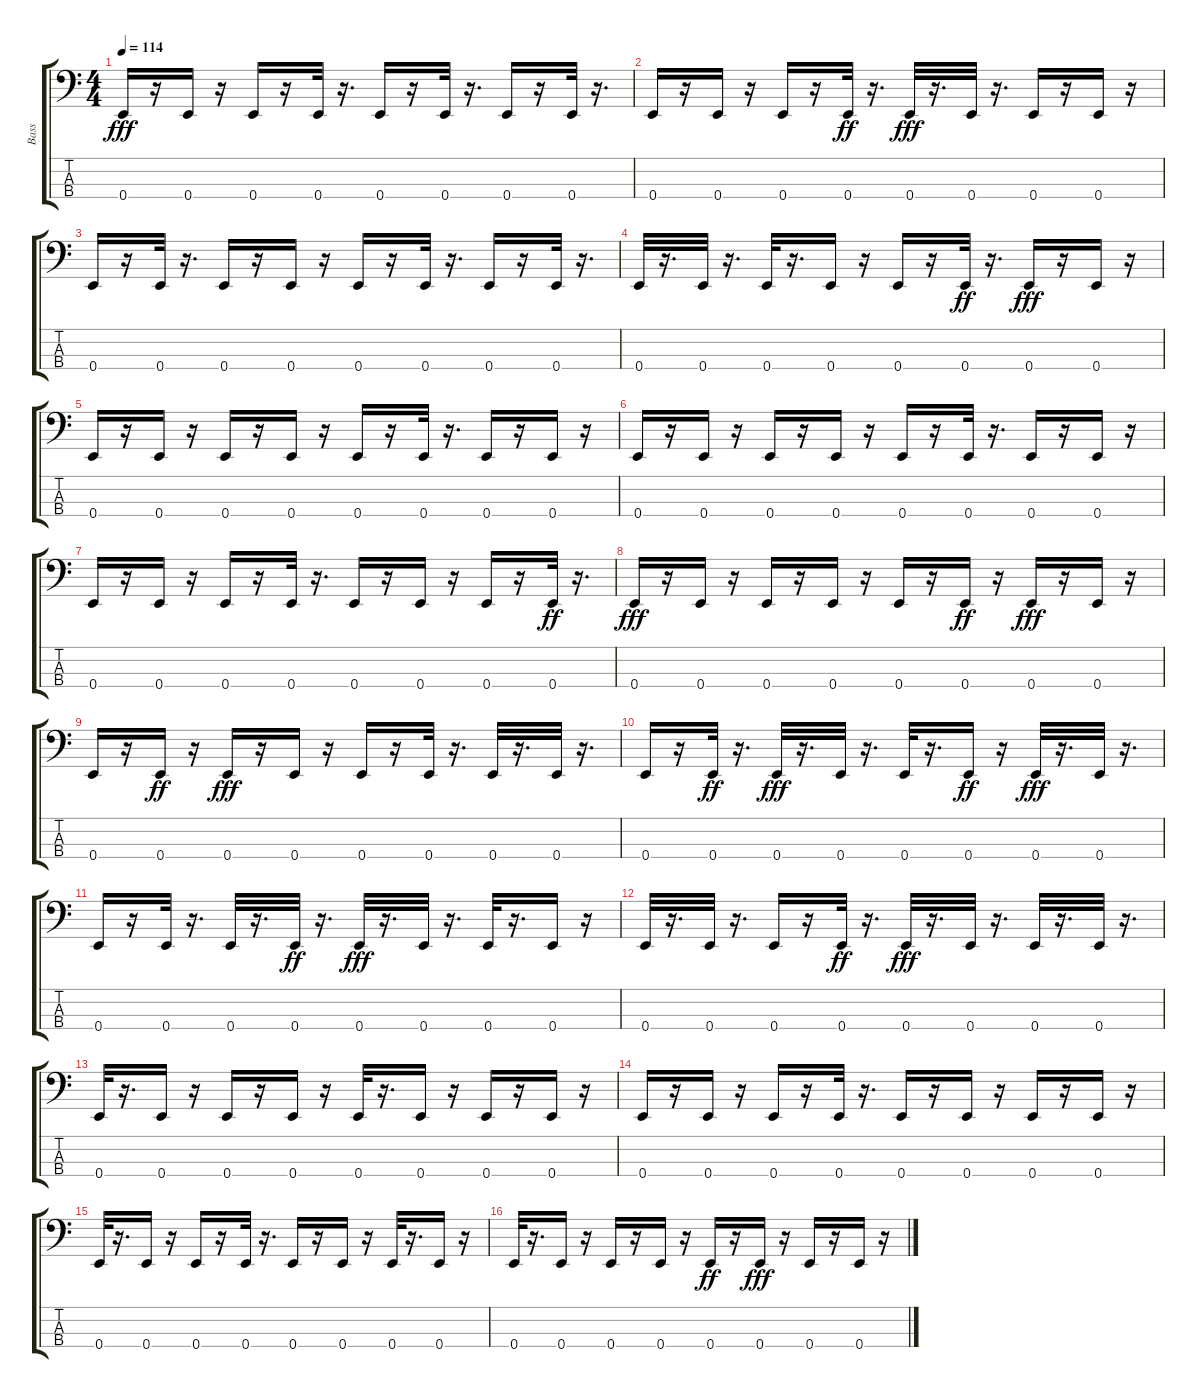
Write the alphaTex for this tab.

\track ("Bass" "Bass") {instrument fretlessbass}
\staff {score tabs}
\tuning (G2 D2 A1 E1) {hide}
\ts (4 4)
\tempo 114
\clef f4
\ks c
0.4.16{dy fff} r.16 0.4.16 r.16 0.4.16 r.16 0.4.32 r.16{d} 0.4.16 r.16 0.4.32 r.16{d} 0.4.16 r.16 0.4.32 r.16{d} |
0.4.16 r.16 0.4.16 r.16 0.4.16 r.16 0.4.32{dy ff} r.16{d} 0.4.32{dy fff} r.16{d} 0.4.32 r.16{d} 0.4.16 r.16 0.4.16 r.16 |
0.4.16 r.16 0.4.32 r.16{d} 0.4.16 r.16 0.4.16 r.16 0.4.16 r.16 0.4.32 r.16{d} 0.4.16 r.16 0.4.32 r.16{d} |
0.4.32 r.16{d} 0.4.32 r.16{d} 0.4.32 r.16{d} 0.4.16 r.16 0.4.16 r.16 0.4.32{dy ff} r.16{d} 0.4.16{dy fff} r.16 0.4.16 r.16 |
0.4.16 r.16 0.4.16 r.16 0.4.16 r.16 0.4.16 r.16 0.4.16 r.16 0.4.32 r.16{d} 0.4.16 r.16 0.4.16 r.16 |
0.4.16 r.16 0.4.16 r.16 0.4.16 r.16 0.4.16 r.16 0.4.16 r.16 0.4.32 r.16{d} 0.4.16 r.16 0.4.16 r.16 |
0.4.16 r.16 0.4.16 r.16 0.4.16 r.16 0.4.32 r.16{d} 0.4.16 r.16 0.4.16 r.16 0.4.16 r.16 0.4.32{dy ff} r.16{d} |
0.4.16{dy fff} r.16 0.4.16 r.16 0.4.16 r.16 0.4.16 r.16 0.4.16 r.16 0.4.16{dy ff} r.16 0.4.16{dy fff} r.16 0.4.16 r.16 |
0.4.16 r.16 0.4.16{dy ff} r.16 0.4.16{dy fff} r.16 0.4.16 r.16 0.4.16 r.16 0.4.32 r.16{d} 0.4.32 r.16{d} 0.4.32 r.16{d} |
0.4.16 r.16 0.4.32{dy ff} r.16{d} 0.4.32{dy fff} r.16{d} 0.4.32 r.16{d} 0.4.32 r.16{d} 0.4.16{dy ff} r.16 0.4.32{dy fff} r.16{d} 0.4.32 r.16{d} |
0.4.16 r.16 0.4.32 r.16{d} 0.4.32 r.16{d} 0.4.32{dy ff} r.16{d} 0.4.32{dy fff} r.16{d} 0.4.32 r.16{d} 0.4.32 r.16{d} 0.4.16 r.16 |
0.4.32 r.16{d} 0.4.32 r.16{d} 0.4.16 r.16 0.4.32{dy ff} r.16{d} 0.4.32{dy fff} r.16{d} 0.4.32 r.16{d} 0.4.32 r.16{d} 0.4.32 r.16{d} |
0.4.32 r.16{d} 0.4.16 r.16 0.4.16 r.16 0.4.16 r.16 0.4.32 r.16{d} 0.4.16 r.16 0.4.16 r.16 0.4.16 r.16 |
0.4.16 r.16 0.4.16 r.16 0.4.16 r.16 0.4.32 r.16{d} 0.4.16 r.16 0.4.16 r.16 0.4.16 r.16 0.4.16 r.16 |
0.4.32 r.16{d} 0.4.16 r.16 0.4.16 r.16 0.4.32 r.16{d} 0.4.16 r.16 0.4.16 r.16 0.4.32 r.16{d} 0.4.16 r.16 |
0.4.32 r.16{d} 0.4.16 r.16 0.4.16 r.16 0.4.16 r.16 0.4.16{dy ff} r.16 0.4.16{dy fff} r.16 0.4.16 r.16 0.4.16 r.16
